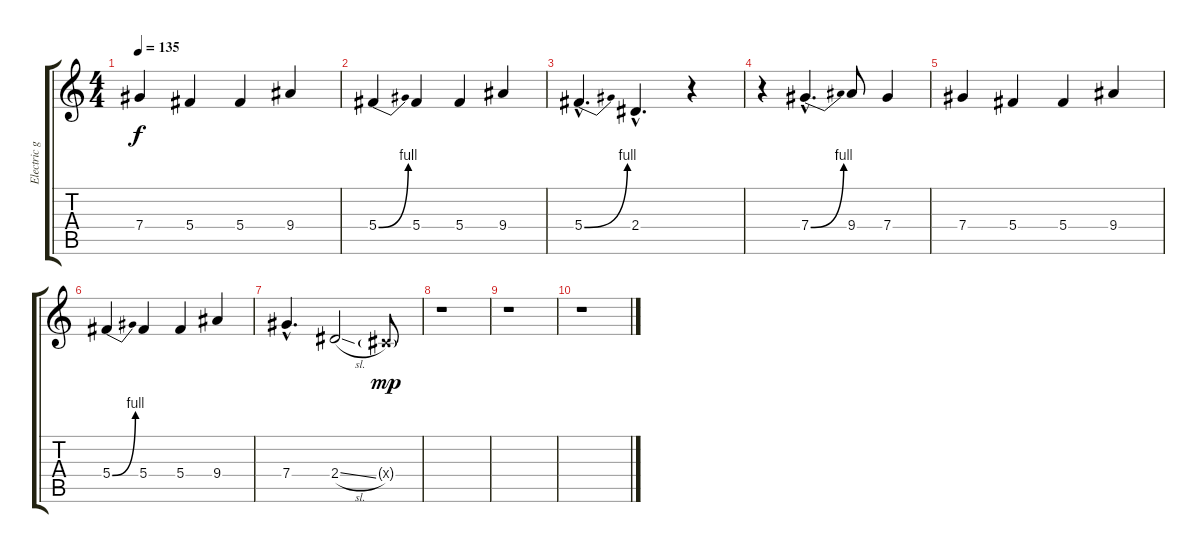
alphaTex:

\track ("Electric guitar" "Electric g") {instrument distortionguitar}
\staff {score tabs}
\tuning (Eb4 Bb3 Gb3 Db3 Ab2 Eb2) {hide}
\ts (4 4)
\tempo 135
\clef g2
\ks c
7.4.4{dy f} 5.4.4 5.4.4 9.4.4 |
5.4{be (bend 0 0 60 4)}.4 5.4.4 5.4.4 9.4.4 |
5.4{be (bend 0 0 60 4) hac}.4{d} 2.4{hac}.4{d} r.4 |
r.4 7.4{be (bend 0 0 60 4) hac}.4{d} 9.4.8 7.4.4 |
7.4.4 5.4.4 5.4.4 9.4.4 |
5.4{be (bend 0 0 60 4)}.4 5.4.4 5.4.4 9.4.4 |
7.4{hac}.4{d} 2.4{sl}.2 0.4{g x}.8{dy mp} |
r.1 |
r.1 |
r.1
